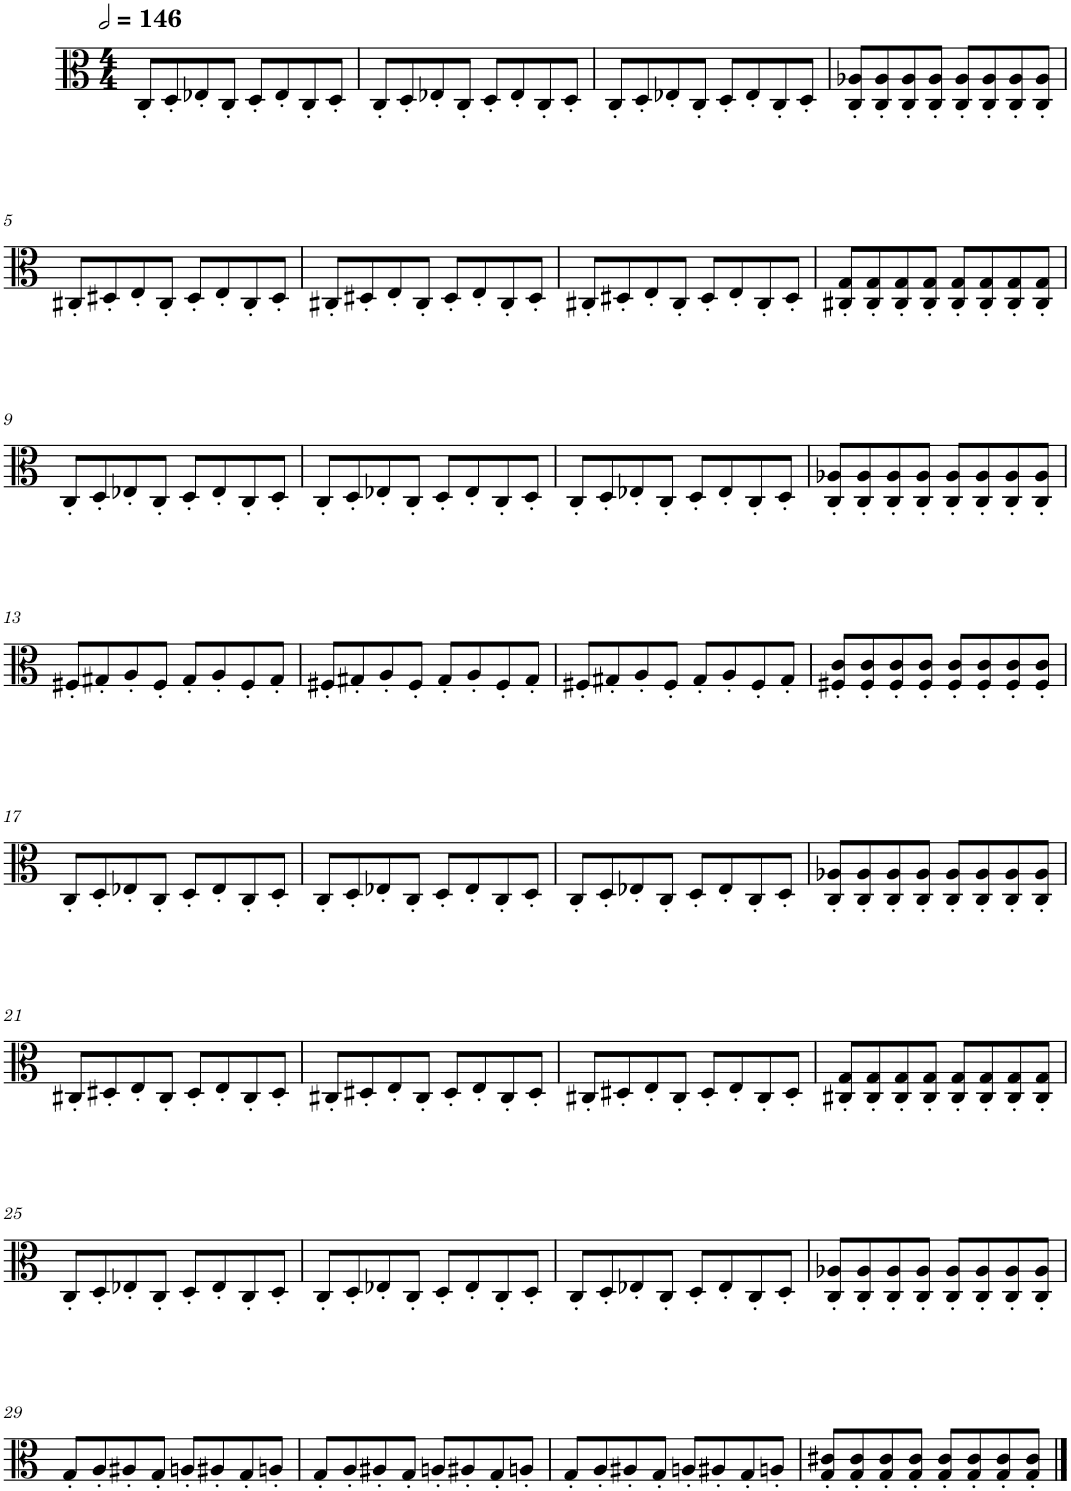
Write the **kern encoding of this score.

**kern
*part1
*staff1
*I"Viola
*I'Vla.
*clefC3
*k[]
*M4/4
*MM292
=1
8C'/L
8D'/
8E-X'/
8C'/J
8D'/L
8E-'/
8C'/
8D'/J
=2
8C'/L
8D'/
8E-X'/
8C'/J
8D'/L
8E-'/
8C'/
8D'/J
=3
8C'/L
8D'/
8E-X'/
8C'/J
8D'/L
8E-'/
8C'/
8D'/J
=4
8C/' 8A-X/'L
8C/' 8A-/'
8C/' 8A-/'
8C/' 8A-/'J
8C/' 8A-/'L
8C/' 8A-/'
8C/' 8A-/'
8C/' 8A-/'J
!!LO:LB:g=z
=5
8C#X'/L
8D#X'/
8E'/
8C#'/J
8D#'/L
8E'/
8C#'/
8D#'/J
=6
8C#X'/L
8D#X'/
8E'/
8C#'/J
8D#'/L
8E'/
8C#'/
8D#'/J
=7
8C#X'/L
8D#X'/
8E'/
8C#'/J
8D#'/L
8E'/
8C#'/
8D#'/J
=8
8C#X/' 8G/'L
8C#/' 8G/'
8C#/' 8G/'
8C#/' 8G/'J
8C#/' 8G/'L
8C#/' 8G/'
8C#/' 8G/'
8C#/' 8G/'J
!!LO:LB:g=z
=9
8C'/L
8D'/
8E-X'/
8C'/J
8D'/L
8E-'/
8C'/
8D'/J
=10
8C'/L
8D'/
8E-X'/
8C'/J
8D'/L
8E-'/
8C'/
8D'/J
=11
8C'/L
8D'/
8E-X'/
8C'/J
8D'/L
8E-'/
8C'/
8D'/J
=12
8C/' 8A-X/'L
8C/' 8A-/'
8C/' 8A-/'
8C/' 8A-/'J
8C/' 8A-/'L
8C/' 8A-/'
8C/' 8A-/'
8C/' 8A-/'J
!!LO:LB:g=z
=13
8F#X'/L
8G#X'/
8A'/
8F#'/J
8G#'/L
8A'/
8F#'/
8G#'/J
=14
8F#X'/L
8G#X'/
8A'/
8F#'/J
8G#'/L
8A'/
8F#'/
8G#'/J
=15
8F#X'/L
8G#X'/
8A'/
8F#'/J
8G#'/L
8A'/
8F#'/
8G#'/J
=16
8F#X/' 8c/'L
8F#/' 8c/'
8F#/' 8c/'
8F#/' 8c/'J
8F#/' 8c/'L
8F#/' 8c/'
8F#/' 8c/'
8F#/' 8c/'J
!!LO:LB:g=z
=17
8C'/L
8D'/
8E-X'/
8C'/J
8D'/L
8E-'/
8C'/
8D'/J
=18
8C'/L
8D'/
8E-X'/
8C'/J
8D'/L
8E-'/
8C'/
8D'/J
=19
8C'/L
8D'/
8E-X'/
8C'/J
8D'/L
8E-'/
8C'/
8D'/J
=20
8C/' 8A-X/'L
8C/' 8A-/'
8C/' 8A-/'
8C/' 8A-/'J
8C/' 8A-/'L
8C/' 8A-/'
8C/' 8A-/'
8C/' 8A-/'J
!!LO:LB:g=z
=21
8C#X'/L
8D#X'/
8E'/
8C#'/J
8D#'/L
8E'/
8C#'/
8D#'/J
=22
8C#X'/L
8D#X'/
8E'/
8C#'/J
8D#'/L
8E'/
8C#'/
8D#'/J
=23
8C#X'/L
8D#X'/
8E'/
8C#'/J
8D#'/L
8E'/
8C#'/
8D#'/J
=24
8C#X/' 8G/'L
8C#/' 8G/'
8C#/' 8G/'
8C#/' 8G/'J
8C#/' 8G/'L
8C#/' 8G/'
8C#/' 8G/'
8C#/' 8G/'J
!!LO:LB:g=z
=25
8C'/L
8D'/
8E-X'/
8C'/J
8D'/L
8E-'/
8C'/
8D'/J
=26
8C'/L
8D'/
8E-X'/
8C'/J
8D'/L
8E-'/
8C'/
8D'/J
=27
8C'/L
8D'/
8E-X'/
8C'/J
8D'/L
8E-'/
8C'/
8D'/J
=28
8C/' 8A-X/'L
8C/' 8A-/'
8C/' 8A-/'
8C/' 8A-/'J
8C/' 8A-/'L
8C/' 8A-/'
8C/' 8A-/'
8C/' 8A-/'J
!!LO:LB:g=z
=29
8G'/L
8A'/
8A#X'/
8G'/J
8An'/L
8A#X'/
8G'/
8An'/J
=30
8G'/L
8A'/
8A#X'/
8G'/J
8An'/L
8A#X'/
8G'/
8An'/J
=31
8G'/L
8A'/
8A#X'/
8G'/J
8An'/L
8A#X'/
8G'/
8An'/J
=32
8G/' 8c#X/'L
8G/' 8c#/'
8G/' 8c#/'
8G/' 8c#/'J
8G/' 8c#/'L
8G/' 8c#/'
8G/' 8c#/'
8G/' 8c#/'J
==
*-
